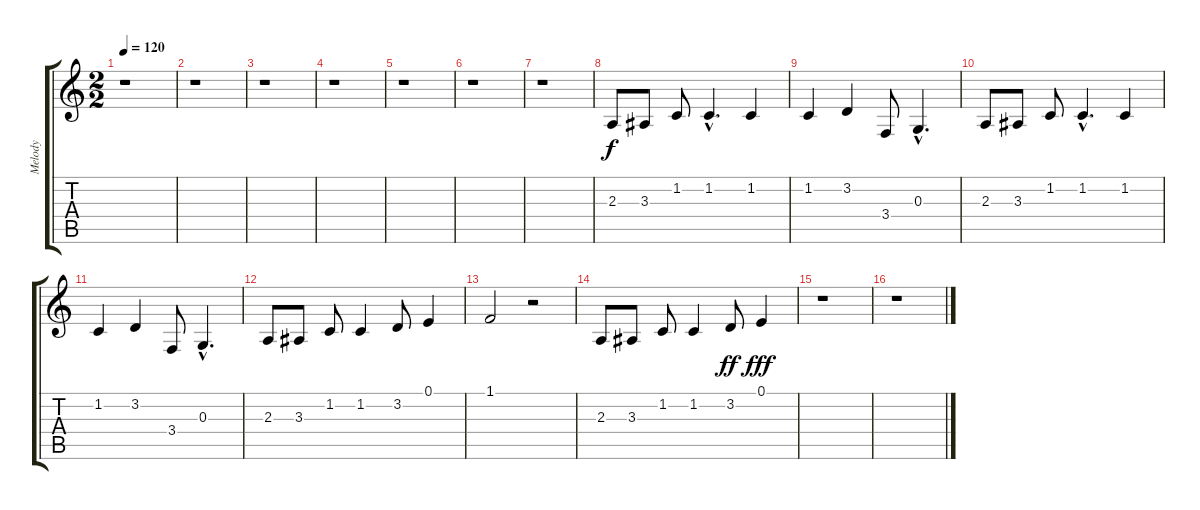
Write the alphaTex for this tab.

\track ("Melody" "Melody") {instrument piccolo}
\staff {score tabs}
\tuning (E4 B3 G3 D3 A2 E2) {hide}
\ts (2 2)
\tempo 120
\clef g2
\ks c
r.1{dy f} |
r.1 |
r.1 |
r.1 |
r.1 |
r.1 |
r.1 |
2.3.8{volume 13} 3.3.8 1.2.8 1.2{hac}.4{d} 1.2.4 |
1.2.4 3.2.4 3.4.8 0.3{hac}.4{d} |
2.3.8{volume 13} 3.3.8 1.2.8 1.2{hac}.4{d} 1.2.4 |
1.2.4 3.2.4 3.4.8 0.3{hac}.4{d} |
2.3.8 3.3.8 1.2.8 1.2.4 3.2.8 0.1.4 |
1.1.2 r.2 |
2.3.8{volume 12} 3.3.8 1.2.8 1.2.4 3.2.8{dy ff} 0.1.4{dy fff} |
r.1 |
r.1
